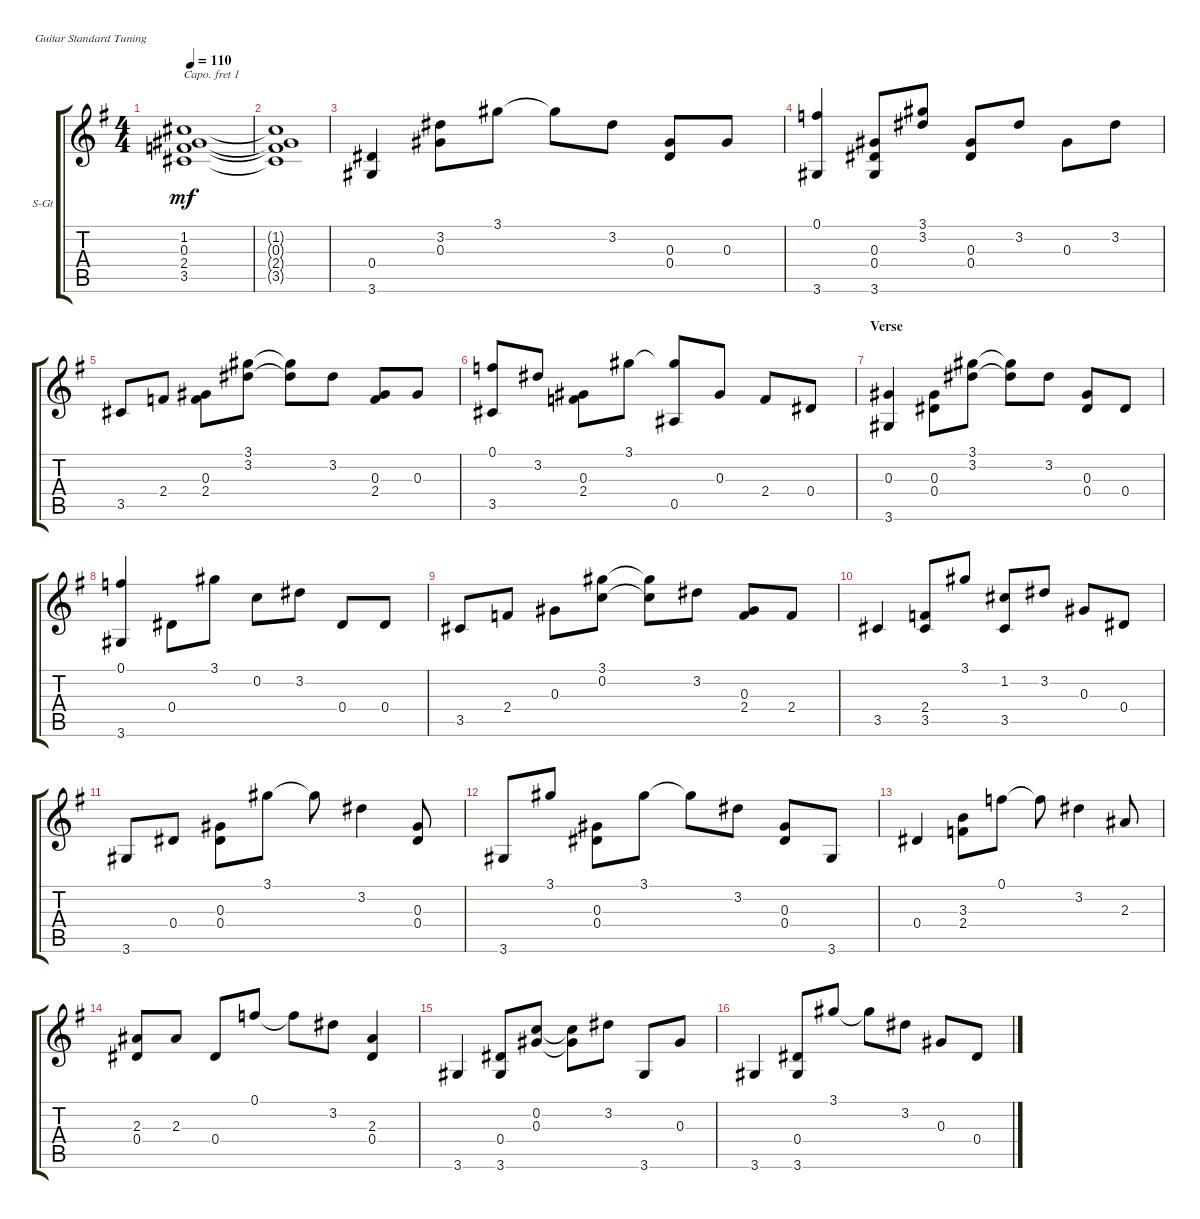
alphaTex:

\defaultSystemsLayout 4
\bracketExtendMode groupsimilarinstruments
\firstSystemTrackNameOrientation horizontal
\otherSystemsTrackNameOrientation horizontal
\track ("Steel Guitar" "S-Gt") {instrument acousticguitarsteel}
\staff {score tabs}
\capo 1
\tuning (E4 B3 G3 D3 A2 E2)
\ts (4 4)
\tempo 110
\clef g2
\ks g
(1.2 0.3 2.4 3.5).1{dy mf} |
(1.2{t} 0.3{t} 2.4{t} 3.5{t}).1 |
(3.6 0.4).4 (0.3 3.2).8 3.1.8 3.1{t}.8 3.2.8 (0.3 0.4).8 0.3.8 |
(0.1 3.6).4 (3.6 0.4 0.3).8 (3.2 3.1).8 (0.3 0.4).8 3.2.8 0.3.8 3.2.8 |
3.5.8 2.4.8 (2.4 0.3).8 (3.2 3.1).8 (3.2{t} 3.1{t}).8 3.2.8 (0.3 2.4).8 0.3.8 |
(3.5 0.1).8 3.2.8 (0.3 2.4).8 3.1.8 (3.1{t} 0.5).8 0.3.8 2.4.8 0.4.8 |
\section ("" "Verse")
(3.6 0.3).4 (0.3 0.4).8 (3.2 3.1).8 (3.2{t} 3.1{t}).8 3.2.8 (0.3 0.4).8 0.4.8 |
(3.6 0.1).4 0.4.8 3.1.8 0.2.8 3.2.8 0.4.8 0.4.8 |
3.5.8 2.4.8 0.3.8 (0.2 3.1).8 (3.1{t} 0.2{t}).8 3.2.8 (0.3 2.4).8 2.4.8 |
3.5.4 (3.5 2.4).8 3.1.8 (1.2 3.5).8 3.2.8 0.3.8 0.4.8 |
3.6.8 0.4.8 (0.4 0.3).8 3.1.8 3.1{t}.8 3.2.4 (0.3 0.4).8 |
3.6.8 3.1.8 (0.3 0.4).8 3.1.8 3.1{t}.8 3.2.8 (0.3 0.4).8 3.6.8 |
0.4.4 (2.4 3.3).8 0.1.8 0.1{t}.8 3.2.4 2.3.8 |
(2.3 0.4).8 2.3.8 0.4.8 0.1.8 0.1{t}.8 3.2.8 (2.3 0.4).4 |
3.6.4 (3.6 0.4).8 (0.3 0.2).8 (0.3{t} 0.2{t}).8 3.2.8 3.6.8 0.3.8 |
3.6.4 (3.6 0.4).8 3.1.8 3.1{t}.8 3.2.8 0.3.8 0.4.8
